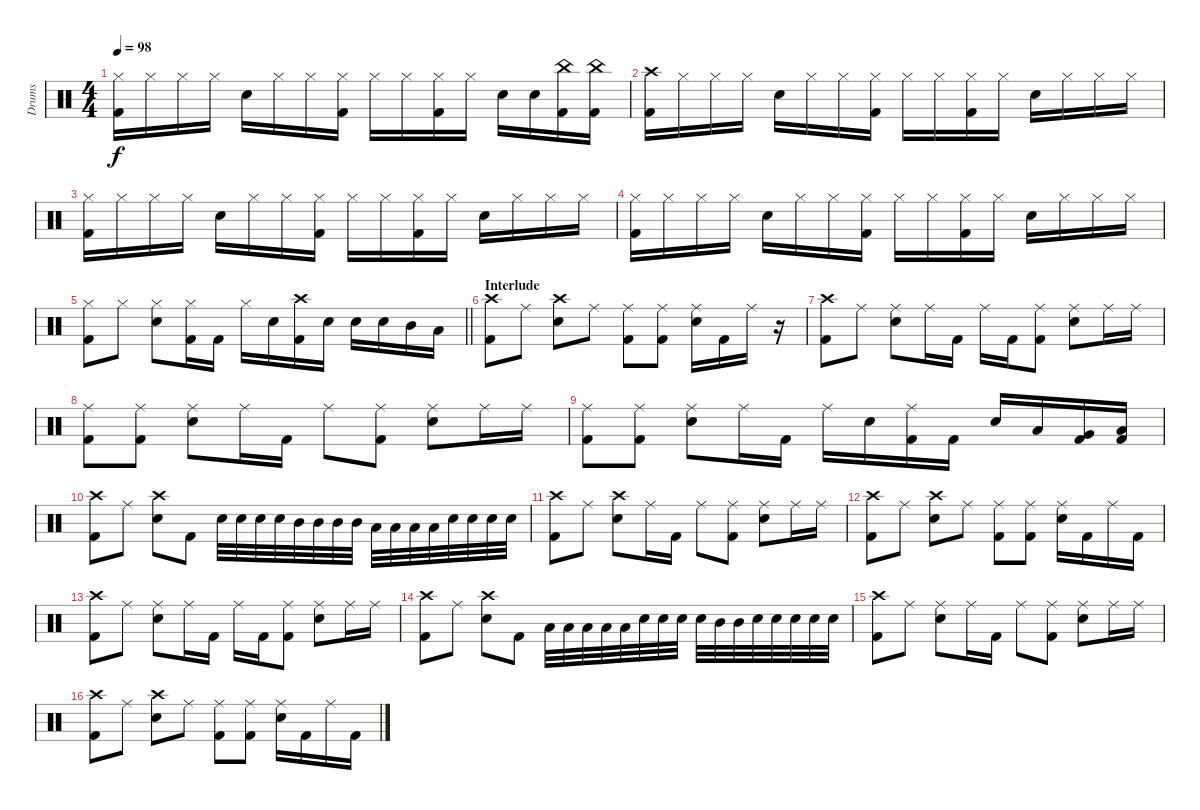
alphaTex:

\track ("Drums" "Drums") {instrument percussion}
\staff {score}
\articulation defaults
\ts (4 4)
\tempo 98
\clef neutral
\ks c
("Hi-Hat (closed)" "Kick (hit) 2").16{dy f} "Hi-Hat (closed)".16 "Hi-Hat (closed)".16 "Hi-Hat (closed)".16 "Snare (hit) 2".16 "Hi-Hat (closed)".16 "Hi-Hat (closed)".16 ("Hi-Hat (closed)" "Kick (hit) 2").16 "Hi-Hat (closed)".16 "Hi-Hat (closed)".16 ("Hi-Hat (closed)" "Kick (hit) 2").16 "Hi-Hat (closed)".16 "Snare (hit) 2".16 "Snare (hit) 2".16 ("China (hit)" "Kick (hit) 2").16 ("China (hit)" "Kick (hit) 2").16 |
("Crash high (hit)" "Kick (hit) 2").16 "Hi-Hat (closed)".16 "Hi-Hat (closed)".16 "Hi-Hat (closed)".16 "Snare (hit) 2".16 "Hi-Hat (closed)".16 "Hi-Hat (closed)".16 ("Hi-Hat (closed)" "Kick (hit) 2").16 "Hi-Hat (closed)".16 "Hi-Hat (closed)".16 ("Hi-Hat (closed)" "Kick (hit) 2").16 "Hi-Hat (closed)".16 "Snare (hit) 2".16 "Hi-Hat (closed)".16 "Hi-Hat (closed)".16 "Hi-Hat (closed)".16 |
("Hi-Hat (closed)" "Kick (hit) 2").16 "Hi-Hat (closed)".16 "Hi-Hat (closed)".16 "Hi-Hat (closed)".16 "Snare (hit) 2".16 "Hi-Hat (closed)".16 "Hi-Hat (closed)".16 ("Hi-Hat (closed)" "Kick (hit) 2").16 "Hi-Hat (closed)".16 "Hi-Hat (closed)".16 ("Hi-Hat (closed)" "Kick (hit) 2").16 "Hi-Hat (closed)".16 "Snare (hit) 2".16 "Hi-Hat (closed)".16 "Hi-Hat (closed)".16 "Hi-Hat (closed)".16 |
("Hi-Hat (closed)" "Kick (hit) 2").16 "Hi-Hat (closed)".16 "Hi-Hat (closed)".16 "Hi-Hat (closed)".16 "Snare (hit) 2".16 "Hi-Hat (closed)".16 "Hi-Hat (closed)".16 ("Hi-Hat (closed)" "Kick (hit) 2").16 "Hi-Hat (closed)".16 "Hi-Hat (closed)".16 ("Hi-Hat (closed)" "Kick (hit) 2").16 "Hi-Hat (closed)".16 "Snare (hit) 2".16 "Hi-Hat (closed)".16 "Hi-Hat (closed)".16 "Hi-Hat (closed)".16 |
\barLineRight lightlight
("Hi-Hat (closed)" "Kick (hit) 2").8 "Hi-Hat (closed)".8 ("Hi-Hat (closed)" "Snare (hit) 2").8 ("Hi-Hat (closed)" "Kick (hit) 2").16 "Kick (hit) 2".16 "Hi-Hat (closed)".16 "Snare (hit) 2".16 ("Crash high (hit)" "Kick (hit) 2").16 "Snare (hit) 2".16 "Snare (hit) 2".16 "Snare (hit) 2".16 "Mid Tom (hit)".16 "Low Tom (hit)".16 |
\section ("" "Interlude")
("Crash high (hit)" "Kick (hit) 2").8 "Ride (middle)".8 ("Crash high (hit)" "Snare (hit) 2").8 "Ride (middle)".8 ("Ride (middle)" "Kick (hit) 2").8 ("Ride (middle)" "Kick (hit) 2").8 ("Ride (middle)" "Snare (hit) 2").16 "Kick (hit) 2".16 "Ride (middle)".16 r.16 |
("Crash high (hit)" "Kick (hit) 2").8 "Ride (middle)".8 ("Ride (middle)" "Snare (hit) 2").8 "Ride (middle)".16 "Kick (hit) 2".16 "Ride (middle)".16 "Kick (hit) 2".16 ("Ride (middle)" "Kick (hit) 2").8 ("Ride (middle)" "Snare (hit) 2").8 "Ride (middle)".16 "Ride (middle)".16 |
("Ride (middle)" "Kick (hit) 2").8 ("Ride (middle)" "Kick (hit) 2").8 ("Ride (middle)" "Snare (hit) 2").8 "Ride (middle)".16 "Kick (hit) 2".16 "Ride (middle)".8 ("Ride (middle)" "Kick (hit) 2").8 ("Ride (middle)" "Snare (hit) 2").8 "Ride (middle)".16 "Ride (middle)".16 |
("Ride (middle)" "Kick (hit) 2").8 ("Ride (middle)" "Kick (hit) 2").8 ("Ride (middle)" "Snare (hit) 2").8 "Ride (middle)".16 "Kick (hit) 2".16 "Ride (middle)".16 "Snare (hit) 2".16 ("Ride (middle)" "Kick (hit) 2").16 "Kick (hit) 2".16 "Snare (hit) 2".16 "Low Tom (hit)".16 ("Very Low Tom (hit)" "Kick (hit) 2").16 ("Low Floor Tom (hit)" "Kick (hit) 2").16 |
("Crash high (hit)" "Kick (hit) 2").8 "Ride (middle)".8 ("Crash high (hit)" "Snare (hit) 2").8 "Kick (hit) 2".8 "Snare (hit) 2".32 "Snare (hit) 2".32 "Snare (hit) 2".32 "Snare (hit) 2".32 "Mid Tom (hit)".32 "Mid Tom (hit)".32 "Mid Tom (hit)".32 "Mid Tom (hit)".32 "Low Tom (hit)".32 "Low Tom (hit)".32 "Low Tom (hit)".32 "Low Tom (hit)".32 "Snare (hit) 2".32 "Snare (hit) 2".32 "Snare (hit) 2".32 "Snare (hit) 2".32 |
("Crash high (hit)" "Kick (hit) 2").8 "Ride (middle)".8 ("Crash high (hit)" "Snare (hit) 2").8 "Ride (middle)".16 "Kick (hit) 2".16 "Ride (middle)".8 ("Ride (middle)" "Kick (hit) 2").8 ("Ride (middle)" "Snare (hit) 2").8 "Ride (middle)".16 "Ride (middle)".16 |
("Crash high (hit)" "Kick (hit) 2").8 "Ride (middle)".8 ("Crash high (hit)" "Snare (hit) 2").8 "Ride (middle)".8 ("Ride (middle)" "Kick (hit) 2").8 ("Ride (middle)" "Kick (hit) 2").8 ("Ride (middle)" "Snare (hit) 2").16 "Kick (hit) 2".16 "Ride (middle)".16 "Kick (hit) 2".16 |
("Crash high (hit)" "Kick (hit) 2").8 "Ride (middle)".8 ("Ride (middle)" "Snare (hit) 2").8 "Ride (middle)".16 "Kick (hit) 2".16 "Ride (middle)".16 "Kick (hit) 2".16 ("Ride (middle)" "Kick (hit) 2").8 ("Ride (middle)" "Snare (hit) 2").8 "Ride (middle)".16 "Ride (middle)".16 |
("Crash high (hit)" "Kick (hit) 2").8 "Ride (middle)".8 ("Crash high (hit)" "Snare (hit) 2").8 "Kick (hit) 2".8 "Low Floor Tom (hit)".32 "Low Floor Tom (hit)".32 "Low Floor Tom (hit)".32 "Low Floor Tom (hit)".32 "Low Floor Tom (hit)".32 "Snare (hit) 2".32 "Snare (hit) 2".32 "Snare (hit) 2".32 "Snare (hit) 2".32 "Mid Tom (hit)".32 "Mid Tom (hit)".32 "Snare (hit) 2".32 "Snare (hit) 2".32 "Snare (hit) 2".32 "Snare (hit) 2".32 "Snare (hit) 2".32 |
("Crash high (hit)" "Kick (hit) 2").8 "Ride (middle)".8 ("Ride (middle)" "Snare (hit) 2").8 "Ride (middle)".16 "Kick (hit) 2".16 "Ride (middle)".8 ("Ride (middle)" "Kick (hit) 2").8 ("Ride (middle)" "Snare (hit) 2").8 "Ride (middle)".16 "Ride (middle)".16 |
("Crash high (hit)" "Kick (hit) 2").8 "Ride (middle)".8 ("Crash high (hit)" "Snare (hit) 2").8 "Ride (middle)".8 ("Ride (middle)" "Kick (hit) 2").8 ("Ride (middle)" "Kick (hit) 2").8 ("Ride (middle)" "Snare (hit) 2").16 "Kick (hit) 2".16 "Ride (middle)".16 "Kick (hit) 2".16
